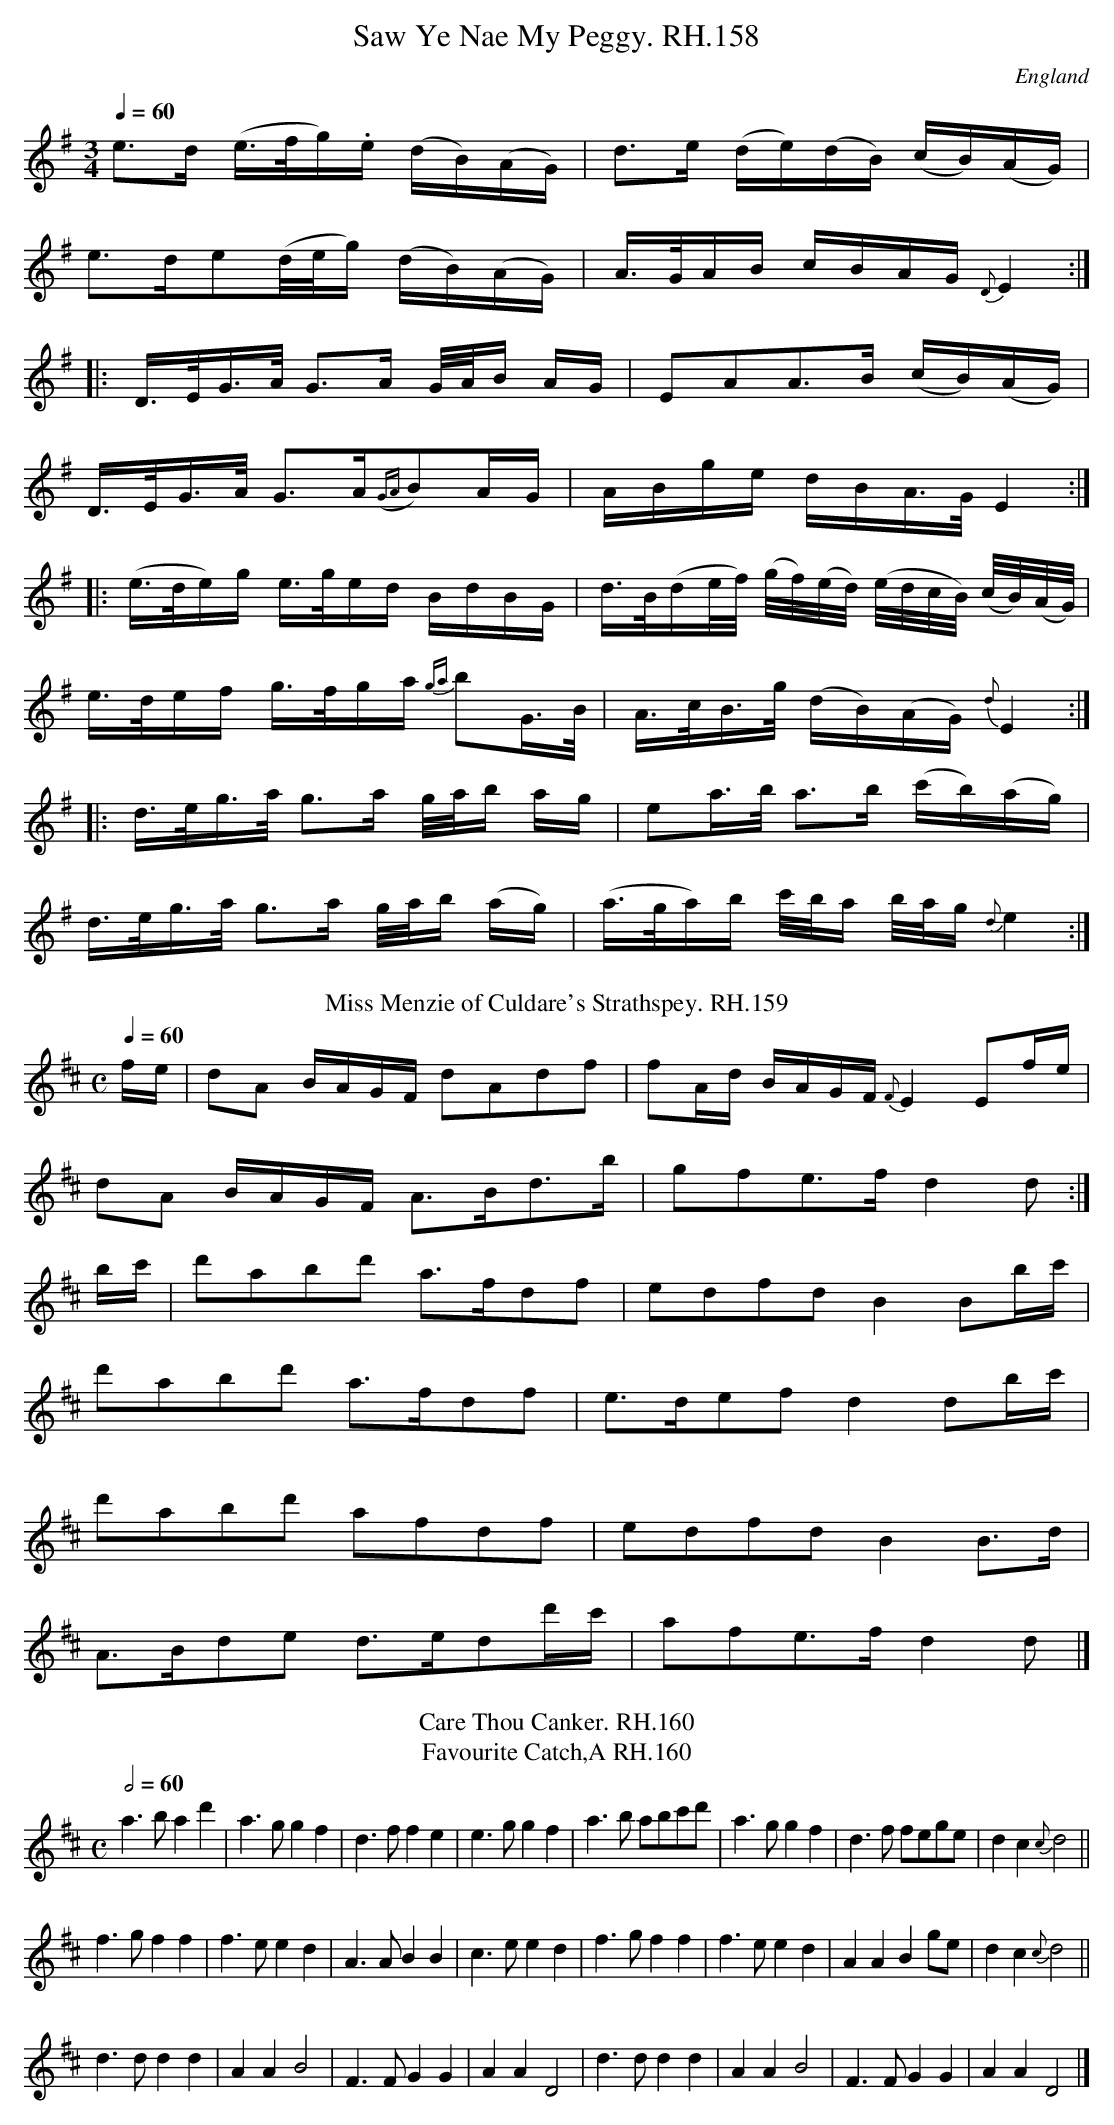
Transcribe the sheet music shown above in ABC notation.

X:1
T:Saw Ye Nae My Peggy. RH.158
O:England
M:3/4
L:1/16
Q:1/4=60
K:Em
e3d (e>fg).e (dB)(AG)|d3e (de)(dB) (cB)(AG)|!
e3de2(d/e/g) (dB)(AG)|A>GAB cBAG{D}E4:|!
|:D>EG>A G3A G/A/B AG|E2A2A3B (cB)(AG)|!
D>EG>A G3A({GA}B2)AG|ABge dBA>GE4:|!
|:(e>de)g e>ged BdBG|\
d>B(de/f/) (g/f/)(e/d/) (e/d/c/B/) (c/B/)(A/G/)|!
e>def g>fga {ga}b2G>B|A>cB>g (dB)(AG){d}E4:|!
|:d>eg>a g3a g/a/b ag|e2a>b a3b (c'b)(ag)|!
d>eg>a g3a g/a/b (ag)|(a>ga)b c'/b/a b/a/g {d}e4:|
T:Miss Menzie of Culdare's Strathspey. RH.159
O:England
M:C
L:1/8
Q:1/4=60
K:D
f/e/|dA B/A/G/F/ dAdf|fA/d/ B/A/G/F/{F}E2Ef/e/|!
dA B/A/G/F/ A>Bd>b|gfe>fd2d:|!
b/c'/|d'abd' a>fdf|edfd B2Bb/c'/|!
d'abd' a>fdf|e>defd2db/c'/|!
d'abd' afdf|edfdB2B>d|!
A>Bde d>edd'/c'/|afe>fd2d|]
T:Care Thou Canker. RH.160
T:Favourite Catch,A RH.160
O:England
M:C
L:1/4
Q:2/4=60
K:D
a>bad'|a>ggf|d>ffe|e>ggf|\
a>b a/b/c'/d'/|a>ggf|d>f f/e/g/e/|dc{c}d2||!
f>gff|f>eed|A>ABB|c>eed|\
f>gff|f>eed|AABg/e/|dc{c}d2||!
d>ddd|AAB2|F>FGG|AAD2|\
d>ddd|AAB2|F>FGG|AAD2|]
